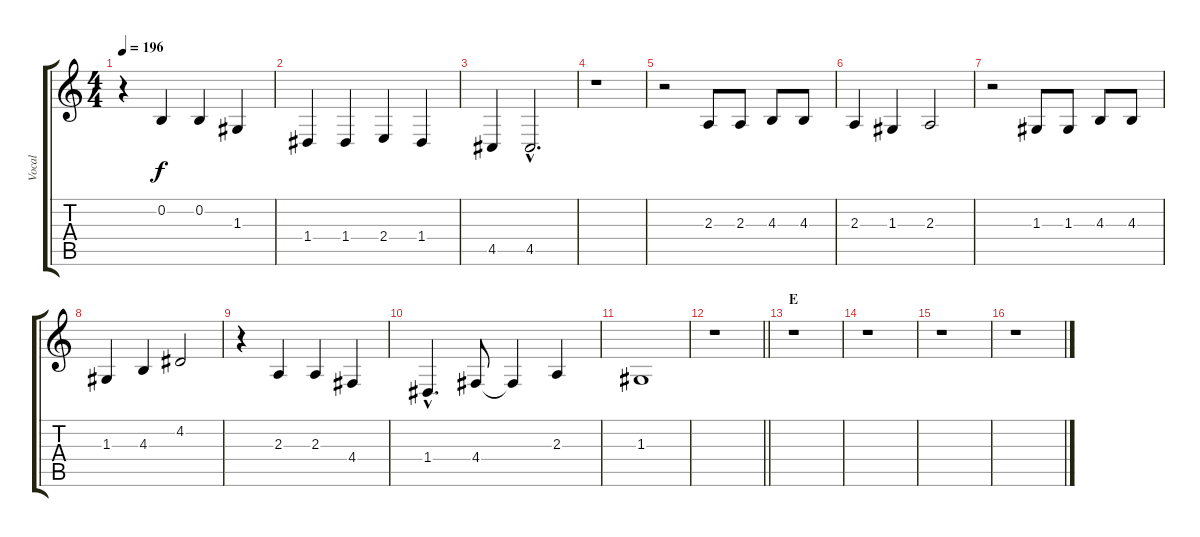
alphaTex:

\track ("Vocal" "Vocal") {instrument baritonesax}
\staff {score tabs}
\tuning (E4 B3 G3 D3 A2 E2) {hide}
\ts (4 4)
\tempo 196
\clef g2
\ks c
r.4{dy f} 0.2.4 0.2.4 1.3.4 |
1.4.4 1.4.4 2.4.4 1.4.4 |
4.5.4 4.5{hac}.2{d} |
r.1 |
r.2 2.3.8 2.3.8 4.3.8 4.3.8 |
2.3.4 1.3.4 2.3.2 |
r.2 1.3.8 1.3.8 4.3.8 4.3.8 |
1.3.4 4.3.4 4.2.2 |
r.4 2.3.4 2.3.4 4.4.4 |
1.4{hac}.4{d} 4.4.8 4.4{t}.4 2.3.4 |
1.3.1 |
\barLineRight lightlight
r.1 |
\section ("" "E")
r.1 |
r.1 |
r.1 |
r.1
